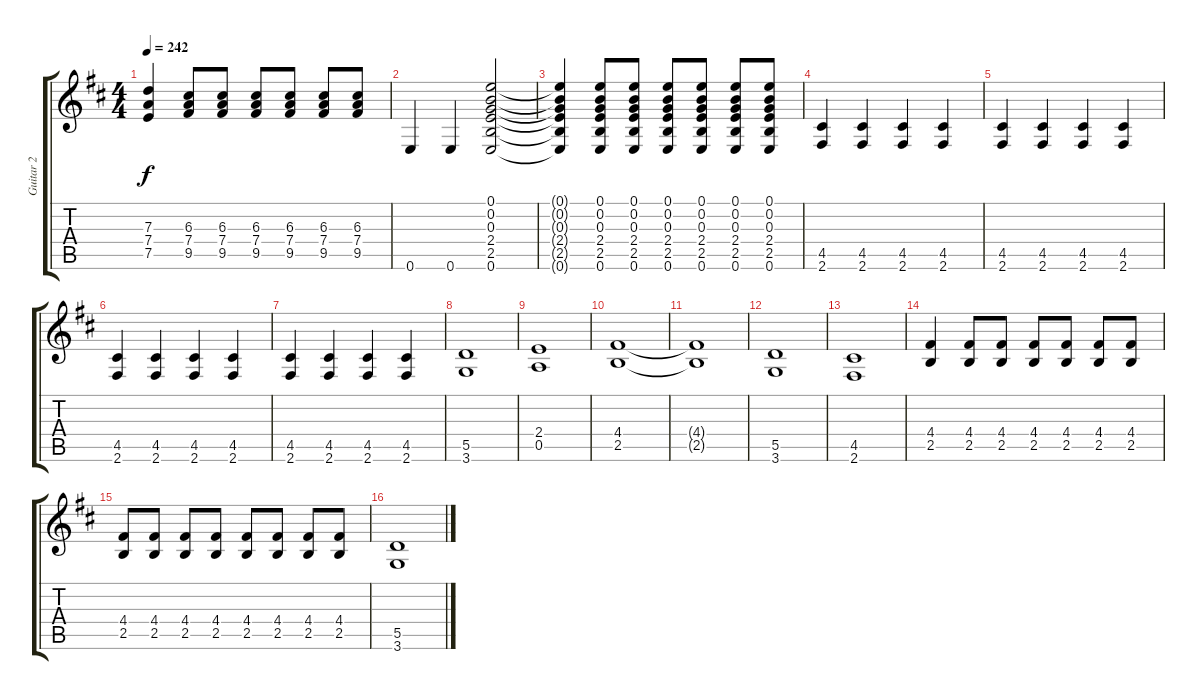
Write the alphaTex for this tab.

\track ("Guitar 2" "Guitar 2") {instrument distortionguitar}
\staff {score tabs}
\tuning (E4 B3 G3 D3 A2 E2) {hide}
\ts (4 4)
\tempo 242
\clef g2
\ks d
(7.3{t} 7.4{t} 7.5{t}).4{dy f} (6.3 7.4 9.5).8 (6.3 7.4 9.5).8 (6.3 7.4 9.5).8 (6.3 7.4 9.5).8 (6.3 7.4 9.5).8 (6.3 7.4 9.5).8 |
0.6.4 0.6.4 (0.1 0.2 0.3 2.4 2.5 0.6).2 |
(0.1{t} 0.2{t} 0.3{t} 2.4{t} 2.5{t} 0.6{t}).4 (0.1 0.2 0.3 2.4 2.5 0.6).8 (0.1 0.2 0.3 2.4 2.5 0.6).8 (0.1 0.2 0.3 2.4 2.5 0.6).8 (0.1 0.2 0.3 2.4 2.5 0.6).8 (0.1 0.2 0.3 2.4 2.5 0.6).8 (0.1 0.2 0.3 2.4 2.5 0.6).8 |
(4.5 2.6).4 (4.5 2.6).4 (4.5 2.6).4 (4.5 2.6).4 |
(4.5 2.6).4 (4.5 2.6).4 (4.5 2.6).4 (4.5 2.6).4 |
(4.5 2.6).4 (4.5 2.6).4 (4.5 2.6).4 (4.5 2.6).4 |
(4.5 2.6).4 (4.5 2.6).4 (4.5 2.6).4 (4.5 2.6).4 |
(5.5 3.6).1 |
(2.4 0.5).1 |
(4.4 2.5).1 |
(4.4{t} 2.5{t}).1 |
(5.5 3.6).1 |
(4.5 2.6).1 |
(4.4 2.5).4 (4.4 2.5).8 (4.4 2.5).8 (4.4 2.5).8 (4.4 2.5).8 (4.4 2.5).8 (4.4 2.5).8 |
(4.4 2.5).8 (4.4 2.5).8 (4.4 2.5).8 (4.4 2.5).8 (4.4 2.5).8 (4.4 2.5).8 (4.4 2.5).8 (4.4 2.5).8 |
(5.5 3.6).1
